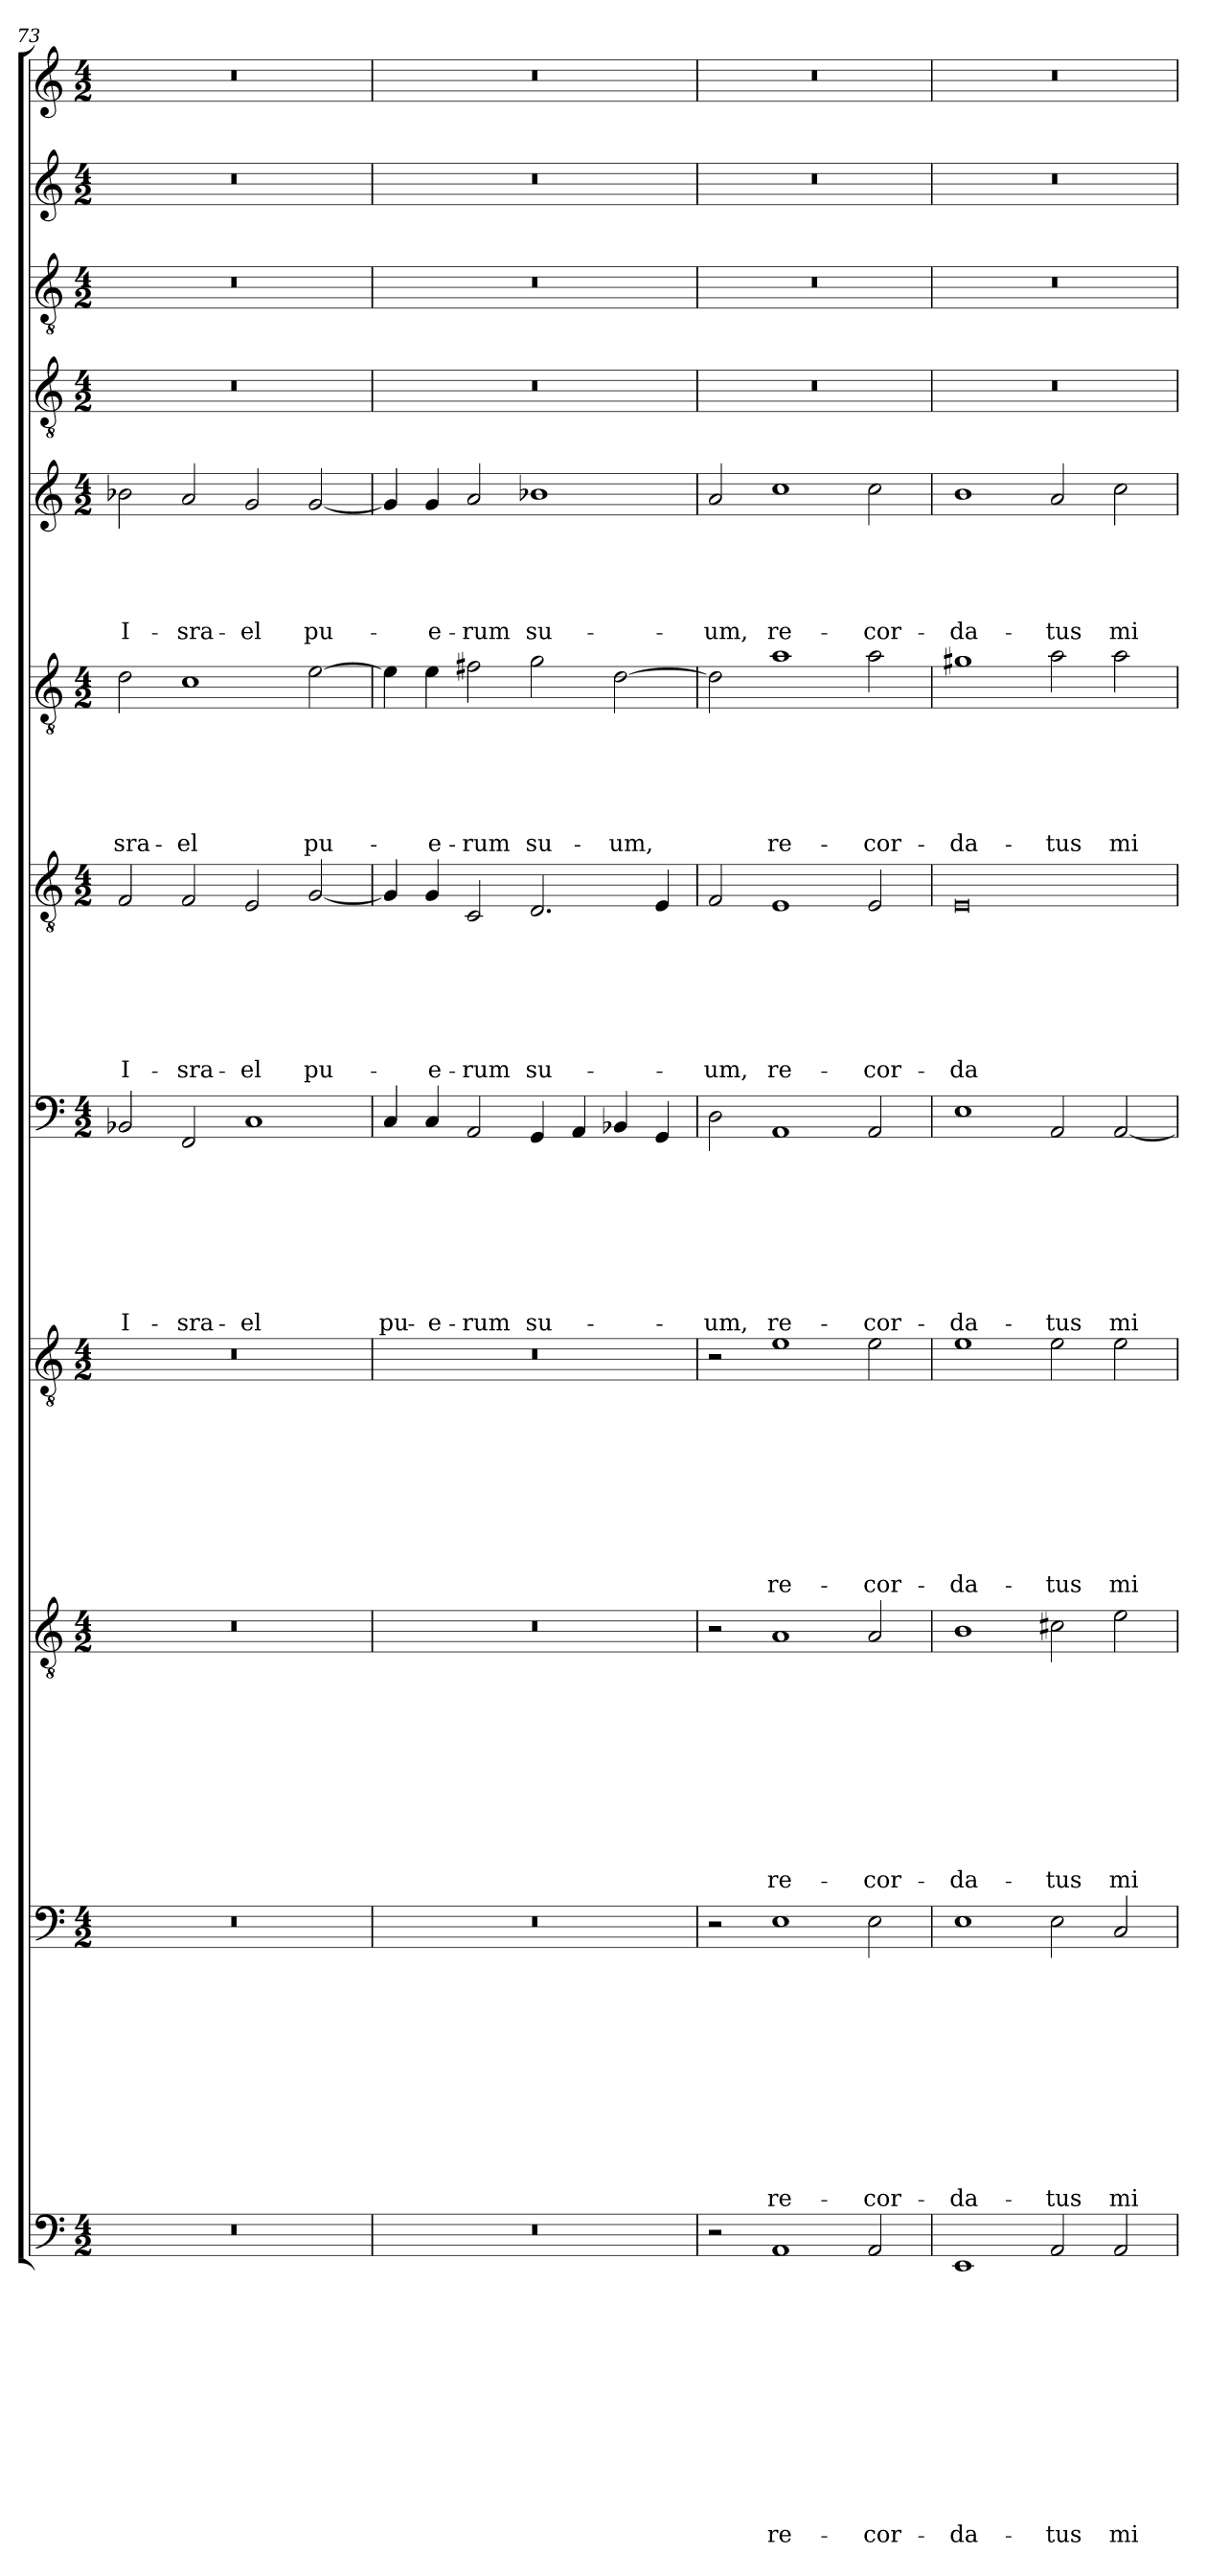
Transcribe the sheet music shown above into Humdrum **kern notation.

**kern	**text	**text	**text	**text	**text	**text	**text	**text	**text	**text	**text	**text	**kern	**text	**text	**text	**text	**text	**text	**text	**text	**text	**text	**text	**kern	**text	**text	**text	**text	**text	**text	**text	**text	**text	**text	**kern	**text	**text	**text	**text	**text	**text	**text	**text	**text	**kern	**text	**text	**text	**text	**text	**text	**text	**text	**kern	**text	**text	**text	**text	**text	**text	**text	**kern	**text	**text	**text	**text	**text	**text	**kern	**text	**text	**text	**text	**text	**kern	**kern	**kern	**kern
*part12	*part12	*part12	*part12	*part12	*part12	*part12	*part12	*part12	*part12	*part12	*part12	*part12	*part11	*part11	*part11	*part11	*part11	*part11	*part11	*part11	*part11	*part11	*part11	*part11	*part10	*part10	*part10	*part10	*part10	*part10	*part10	*part10	*part10	*part10	*part10	*part9	*part9	*part9	*part9	*part9	*part9	*part9	*part9	*part9	*part9	*part8	*part8	*part8	*part8	*part8	*part8	*part8	*part8	*part8	*part7	*part7	*part7	*part7	*part7	*part7	*part7	*part7	*part6	*part6	*part6	*part6	*part6	*part6	*part6	*part5	*part5	*part5	*part5	*part5	*part5	*part4	*part3	*part2	*part1
*staff12	*staff12	*staff12	*staff12	*staff12	*staff12	*staff12	*staff12	*staff12	*staff12	*staff12	*staff12	*staff12	*staff11	*staff11	*staff11	*staff11	*staff11	*staff11	*staff11	*staff11	*staff11	*staff11	*staff11	*staff11	*staff10	*staff10	*staff10	*staff10	*staff10	*staff10	*staff10	*staff10	*staff10	*staff10	*staff10	*staff9	*staff9	*staff9	*staff9	*staff9	*staff9	*staff9	*staff9	*staff9	*staff9	*staff8	*staff8	*staff8	*staff8	*staff8	*staff8	*staff8	*staff8	*staff8	*staff7	*staff7	*staff7	*staff7	*staff7	*staff7	*staff7	*staff7	*staff6	*staff6	*staff6	*staff6	*staff6	*staff6	*staff6	*staff5	*staff5	*staff5	*staff5	*staff5	*staff5	*staff4	*staff3	*staff2	*staff1
!!LO:PB:g=z
*clefF4	*	*	*	*	*	*	*	*	*	*	*	*	*clefF4	*	*	*	*	*	*	*	*	*	*	*	*clefGv2	*	*	*	*	*	*	*	*	*	*	*clefGv2	*	*	*	*	*	*	*	*	*	*clefF4	*	*	*	*	*	*	*	*	*clefGv2	*	*	*	*	*	*	*	*clefGv2	*	*	*	*	*	*	*clefG2	*	*	*	*	*	*clefGv2	*clefGv2	*clefG2	*clefG2
*k[]	*	*	*	*	*	*	*	*	*	*	*	*	*k[]	*	*	*	*	*	*	*	*	*	*	*	*k[]	*	*	*	*	*	*	*	*	*	*	*k[]	*	*	*	*	*	*	*	*	*	*k[]	*	*	*	*	*	*	*	*	*k[]	*	*	*	*	*	*	*	*k[]	*	*	*	*	*	*	*k[]	*	*	*	*	*	*k[]	*k[]	*k[]	*k[]
*C:	*	*	*	*	*	*	*	*	*	*	*	*	*C:	*	*	*	*	*	*	*	*	*	*	*	*C:	*	*	*	*	*	*	*	*	*	*	*C:	*	*	*	*	*	*	*	*	*	*C:	*	*	*	*	*	*	*	*	*C:	*	*	*	*	*	*	*	*C:	*	*	*	*	*	*	*C:	*	*	*	*	*	*C:	*C:	*C:	*C:
*M4/2	*	*	*	*	*	*	*	*	*	*	*	*	*M4/2	*	*	*	*	*	*	*	*	*	*	*	*M4/2	*	*	*	*	*	*	*	*	*	*	*M4/2	*	*	*	*	*	*	*	*	*	*M4/2	*	*	*	*	*	*	*	*	*M4/2	*	*	*	*	*	*	*	*M4/2	*	*	*	*	*	*	*M4/2	*	*	*	*	*	*M4/2	*M4/2	*M4/2	*M4/2
=73	=73	=73	=73	=73	=73	=73	=73	=73	=73	=73	=73	=73	=73	=73	=73	=73	=73	=73	=73	=73	=73	=73	=73	=73	=73	=73	=73	=73	=73	=73	=73	=73	=73	=73	=73	=73	=73	=73	=73	=73	=73	=73	=73	=73	=73	=73	=73	=73	=73	=73	=73	=73	=73	=73	=73	=73	=73	=73	=73	=73	=73	=73	=73	=73	=73	=73	=73	=73	=73	=73	=73	=73	=73	=73	=73	=73	=73	=73	=73
!	!	!	!	!	!	!	!	!	!	!	!	!	!	!	!	!	!	!	!	!	!	!	!	!	!	!	!	!	!	!	!	!	!	!	!	!	!	!	!	!	!	!	!	!	!	!	!	!	!	!	!	!	!	!LO:LY:b	!	!	!	!	!	!	!	!LO:LY:b	!	!	!	!	!	!	!LO:LY:b	!	!	!	!	!	!LO:LY:b	!	!	!	!
0r	.	.	.	.	.	.	.	.	.	.	.	.	0r	.	.	.	.	.	.	.	.	.	.	.	0r	.	.	.	.	.	.	.	.	.	.	0r	.	.	.	.	.	.	.	.	.	2BB-X/	.	.	.	.	.	.	.	I-	2F/	.	.	.	.	.	.	I-	2d\	.	.	.	.	.	-sra-	2b-X\	.	.	.	.	I-	0r	0r	0r	0r
!	!	!	!	!	!	!	!	!	!	!	!	!	!	!	!	!	!	!	!	!	!	!	!	!	!	!	!	!	!	!	!	!	!	!	!	!	!	!	!	!	!	!	!	!	!	!	!	!	!	!	!	!	!	!LO:LY:b	!	!	!	!	!	!	!	!LO:LY:b	!	!	!	!	!	!	!LO:LY:b	!	!	!	!	!	!LO:LY:b	!	!	!	!
.	.	.	.	.	.	.	.	.	.	.	.	.	.	.	.	.	.	.	.	.	.	.	.	.	.	.	.	.	.	.	.	.	.	.	.	.	.	.	.	.	.	.	.	.	.	2FF/	.	.	.	.	.	.	.	-sra-	2F/	.	.	.	.	.	.	-sra-	1c	.	.	.	.	.	-el	2a/	.	.	.	.	-sra-	.	.	.	.
!	!	!	!	!	!	!	!	!	!	!	!	!	!	!	!	!	!	!	!	!	!	!	!	!	!	!	!	!	!	!	!	!	!	!	!	!	!	!	!	!	!	!	!	!	!	!	!	!	!	!	!	!	!	!LO:LY:b	!	!	!	!	!	!	!	!LO:LY:b	!	!	!	!	!	!	!	!	!	!	!	!	!LO:LY:b	!	!	!	!
.	.	.	.	.	.	.	.	.	.	.	.	.	.	.	.	.	.	.	.	.	.	.	.	.	.	.	.	.	.	.	.	.	.	.	.	.	.	.	.	.	.	.	.	.	.	1C	.	.	.	.	.	.	.	-el	2E/	.	.	.	.	.	.	-el	.	.	.	.	.	.	.	2g/	.	.	.	.	-el	.	.	.	.
!	!	!	!	!	!	!	!	!	!	!	!	!	!	!	!	!	!	!	!	!	!	!	!	!	!	!	!	!	!	!	!	!	!	!	!	!	!	!	!	!	!	!	!	!	!	!	!	!	!	!	!	!	!	!	!	!	!	!	!	!	!	!LO:LY:b	!	!	!	!	!	!	!LO:LY:b	!	!	!	!	!	!LO:LY:b	!	!	!	!
.	.	.	.	.	.	.	.	.	.	.	.	.	.	.	.	.	.	.	.	.	.	.	.	.	.	.	.	.	.	.	.	.	.	.	.	.	.	.	.	.	.	.	.	.	.	.	.	.	.	.	.	.	.	.	[2G/	.	.	.	.	.	.	pu-	[2e\	.	.	.	.	.	pu-	[2g/	.	.	.	.	pu-	.	.	.	.
=74	=74	=74	=74	=74	=74	=74	=74	=74	=74	=74	=74	=74	=74	=74	=74	=74	=74	=74	=74	=74	=74	=74	=74	=74	=74	=74	=74	=74	=74	=74	=74	=74	=74	=74	=74	=74	=74	=74	=74	=74	=74	=74	=74	=74	=74	=74	=74	=74	=74	=74	=74	=74	=74	=74	=74	=74	=74	=74	=74	=74	=74	=74	=74	=74	=74	=74	=74	=74	=74	=74	=74	=74	=74	=74	=74	=74	=74	=74	=74
!	!	!	!	!	!	!	!	!	!	!	!	!	!	!	!	!	!	!	!	!	!	!	!	!	!	!	!	!	!	!	!	!	!	!	!	!	!	!	!	!	!	!	!	!	!	!	!	!	!	!	!	!	!	!LO:LY:b	!	!	!	!	!	!	!	!	!	!	!	!	!	!	!	!	!	!	!	!	!	!	!	!	!
0r	.	.	.	.	.	.	.	.	.	.	.	.	0r	.	.	.	.	.	.	.	.	.	.	.	0r	.	.	.	.	.	.	.	.	.	.	0r	.	.	.	.	.	.	.	.	.	4C/	.	.	.	.	.	.	.	pu-	4G/]	.	.	.	.	.	.	.	4e\]	.	.	.	.	.	.	4g/]	.	.	.	.	.	0r	0r	0r	0r
!	!	!	!	!	!	!	!	!	!	!	!	!	!	!	!	!	!	!	!	!	!	!	!	!	!	!	!	!	!	!	!	!	!	!	!	!	!	!	!	!	!	!	!	!	!	!	!	!	!	!	!	!	!	!LO:LY:b	!	!	!	!	!	!	!	!LO:LY:b	!	!	!	!	!	!	!LO:LY:b	!	!	!	!	!	!LO:LY:b	!	!	!	!
.	.	.	.	.	.	.	.	.	.	.	.	.	.	.	.	.	.	.	.	.	.	.	.	.	.	.	.	.	.	.	.	.	.	.	.	.	.	.	.	.	.	.	.	.	.	4C/	.	.	.	.	.	.	.	-e-	4G/	.	.	.	.	.	.	-e-	4e\	.	.	.	.	.	-e-	4g/	.	.	.	.	-e-	.	.	.	.
!	!	!	!	!	!	!	!	!	!	!	!	!	!	!	!	!	!	!	!	!	!	!	!	!	!	!	!	!	!	!	!	!	!	!	!	!	!	!	!	!	!	!	!	!	!	!	!	!	!	!	!	!	!	!LO:LY:b	!	!	!	!	!	!	!	!LO:LY:b	!	!	!	!	!	!	!LO:LY:b	!	!	!	!	!	!LO:LY:b	!	!	!	!
.	.	.	.	.	.	.	.	.	.	.	.	.	.	.	.	.	.	.	.	.	.	.	.	.	.	.	.	.	.	.	.	.	.	.	.	.	.	.	.	.	.	.	.	.	.	2AA/	.	.	.	.	.	.	.	-rum	2C/	.	.	.	.	.	.	-rum	2f#X\	.	.	.	.	.	-rum	2a/	.	.	.	.	-rum	.	.	.	.
!	!	!	!	!	!	!	!	!	!	!	!	!	!	!	!	!	!	!	!	!	!	!	!	!	!	!	!	!	!	!	!	!	!	!	!	!	!	!	!	!	!	!	!	!	!	!	!	!	!	!	!	!	!	!LO:LY:b	!	!	!	!	!	!	!	!LO:LY:b	!	!	!	!	!	!	!LO:LY:b	!	!	!	!	!	!LO:LY:b	!	!	!	!
.	.	.	.	.	.	.	.	.	.	.	.	.	.	.	.	.	.	.	.	.	.	.	.	.	.	.	.	.	.	.	.	.	.	.	.	.	.	.	.	.	.	.	.	.	.	4GG/	.	.	.	.	.	.	.	su-	2.D/	.	.	.	.	.	.	su-	2g\	.	.	.	.	.	su-	1b-X	.	.	.	.	su-	.	.	.	.
.	.	.	.	.	.	.	.	.	.	.	.	.	.	.	.	.	.	.	.	.	.	.	.	.	.	.	.	.	.	.	.	.	.	.	.	.	.	.	.	.	.	.	.	.	.	4AA/	.	.	.	.	.	.	.	.	.	.	.	.	.	.	.	.	.	.	.	.	.	.	.	.	.	.	.	.	.	.	.	.	.
!	!	!	!	!	!	!	!	!	!	!	!	!	!	!	!	!	!	!	!	!	!	!	!	!	!	!	!	!	!	!	!	!	!	!	!	!	!	!	!	!	!	!	!	!	!	!	!	!	!	!	!	!	!	!	!	!	!	!	!	!	!	!	!	!	!	!	!	!	!LO:LY:b	!	!	!	!	!	!	!	!	!	!
.	.	.	.	.	.	.	.	.	.	.	.	.	.	.	.	.	.	.	.	.	.	.	.	.	.	.	.	.	.	.	.	.	.	.	.	.	.	.	.	.	.	.	.	.	.	4BB-X/	.	.	.	.	.	.	.	.	.	.	.	.	.	.	.	.	[2d\	.	.	.	.	.	-um,	.	.	.	.	.	.	.	.	.	.
.	.	.	.	.	.	.	.	.	.	.	.	.	.	.	.	.	.	.	.	.	.	.	.	.	.	.	.	.	.	.	.	.	.	.	.	.	.	.	.	.	.	.	.	.	.	4GG/	.	.	.	.	.	.	.	.	4E/	.	.	.	.	.	.	.	.	.	.	.	.	.	.	.	.	.	.	.	.	.	.	.	.
=75	=75	=75	=75	=75	=75	=75	=75	=75	=75	=75	=75	=75	=75	=75	=75	=75	=75	=75	=75	=75	=75	=75	=75	=75	=75	=75	=75	=75	=75	=75	=75	=75	=75	=75	=75	=75	=75	=75	=75	=75	=75	=75	=75	=75	=75	=75	=75	=75	=75	=75	=75	=75	=75	=75	=75	=75	=75	=75	=75	=75	=75	=75	=75	=75	=75	=75	=75	=75	=75	=75	=75	=75	=75	=75	=75	=75	=75	=75	=75
!	!	!	!	!	!	!	!	!	!	!	!	!	!	!	!	!	!	!	!	!	!	!	!	!	!	!	!	!	!	!	!	!	!	!	!	!	!	!	!	!	!	!	!	!	!	!	!	!	!	!	!	!	!	!LO:LY:b	!	!	!	!	!	!	!	!LO:LY:b	!	!	!	!	!	!	!	!	!	!	!	!	!LO:LY:b	!	!	!	!
2r	.	.	.	.	.	.	.	.	.	.	.	.	2r	.	.	.	.	.	.	.	.	.	.	.	2r	.	.	.	.	.	.	.	.	.	.	2r	.	.	.	.	.	.	.	.	.	2D\	.	.	.	.	.	.	.	-um,	2F/	.	.	.	.	.	.	-um,	2d\]	.	.	.	.	.	.	2a/	.	.	.	.	-um,	0r	0r	0r	0r
!	!	!	!	!	!	!	!	!	!	!	!	!LO:LY:b	!	!	!	!	!	!	!	!	!	!	!	!LO:LY:b	!	!	!	!	!	!	!	!	!	!	!LO:LY:b	!	!	!	!	!	!	!	!	!	!LO:LY:b	!	!	!	!	!	!	!	!	!LO:LY:b	!	!	!	!	!	!	!	!LO:LY:b	!	!	!	!	!	!	!LO:LY:b	!	!	!	!	!	!LO:LY:b	!	!	!	!
1AA	.	.	.	.	.	.	.	.	.	.	.	re-	1E	.	.	.	.	.	.	.	.	.	.	re-	1A	.	.	.	.	.	.	.	.	.	re-	1e	.	.	.	.	.	.	.	.	re-	1AA	.	.	.	.	.	.	.	re-	1E	.	.	.	.	.	.	re-	1a	.	.	.	.	.	re-	1cc	.	.	.	.	re-	.	.	.	.
!	!	!	!	!	!	!	!	!	!	!	!	!LO:LY:b	!	!	!	!	!	!	!	!	!	!	!	!LO:LY:b	!	!	!	!	!	!	!	!	!	!	!LO:LY:b	!	!	!	!	!	!	!	!	!	!LO:LY:b	!	!	!	!	!	!	!	!	!LO:LY:b	!	!	!	!	!	!	!	!LO:LY:b	!	!	!	!	!	!	!LO:LY:b	!	!	!	!	!	!LO:LY:b	!	!	!	!
2AA/	.	.	.	.	.	.	.	.	.	.	.	-cor-	2E\	.	.	.	.	.	.	.	.	.	.	-cor-	2A/	.	.	.	.	.	.	.	.	.	-cor-	2e\	.	.	.	.	.	.	.	.	-cor-	2AA/	.	.	.	.	.	.	.	-cor-	2E/	.	.	.	.	.	.	-cor-	2a\	.	.	.	.	.	-cor-	2cc\	.	.	.	.	-cor-	.	.	.	.
=76	=76	=76	=76	=76	=76	=76	=76	=76	=76	=76	=76	=76	=76	=76	=76	=76	=76	=76	=76	=76	=76	=76	=76	=76	=76	=76	=76	=76	=76	=76	=76	=76	=76	=76	=76	=76	=76	=76	=76	=76	=76	=76	=76	=76	=76	=76	=76	=76	=76	=76	=76	=76	=76	=76	=76	=76	=76	=76	=76	=76	=76	=76	=76	=76	=76	=76	=76	=76	=76	=76	=76	=76	=76	=76	=76	=76	=76	=76	=76
!	!	!	!	!	!	!	!	!	!	!	!	!LO:LY:b	!	!	!	!	!	!	!	!	!	!	!	!LO:LY:b	!	!	!	!	!	!	!	!	!	!	!LO:LY:b	!	!	!	!	!	!	!	!	!	!LO:LY:b	!	!	!	!	!	!	!	!	!LO:LY:b	!	!	!	!	!	!	!	!LO:LY:b	!	!	!	!	!	!	!LO:LY:b	!	!	!	!	!	!LO:LY:b	!	!	!	!
1EE	.	.	.	.	.	.	.	.	.	.	.	-da-	1E	.	.	.	.	.	.	.	.	.	.	-da-	1B	.	.	.	.	.	.	.	.	.	-da-	1e	.	.	.	.	.	.	.	.	-da-	1E	.	.	.	.	.	.	.	-da-	0E	.	.	.	.	.	.	-da-	1g#X	.	.	.	.	.	-da-	1b	.	.	.	.	-da-	0r	0r	0r	0r
!	!	!	!	!	!	!	!	!	!	!	!	!LO:LY:b	!	!	!	!	!	!	!	!	!	!	!	!LO:LY:b	!	!	!	!	!	!	!	!	!	!	!LO:LY:b	!	!	!	!	!	!	!	!	!	!LO:LY:b	!	!	!	!	!	!	!	!	!LO:LY:b	!	!	!	!	!	!	!	!	!	!	!	!	!	!	!LO:LY:b	!	!	!	!	!	!LO:LY:b	!	!	!	!
2AA/	.	.	.	.	.	.	.	.	.	.	.	-tus	2E\	.	.	.	.	.	.	.	.	.	.	-tus	2c#X\	.	.	.	.	.	.	.	.	.	-tus	2e\	.	.	.	.	.	.	.	.	-tus	2AA/	.	.	.	.	.	.	.	-tus	.	.	.	.	.	.	.	.	2a\	.	.	.	.	.	-tus	2a/	.	.	.	.	-tus	.	.	.	.
!	!	!	!	!	!	!	!	!	!	!	!	!LO:LY:b	!	!	!	!	!	!	!	!	!	!	!	!LO:LY:b	!	!	!	!	!	!	!	!	!	!	!LO:LY:b	!	!	!	!	!	!	!	!	!	!LO:LY:b	!	!	!	!	!	!	!	!	!LO:LY:b	!	!	!	!	!	!	!	!	!	!	!	!	!	!	!LO:LY:b	!	!	!	!	!	!LO:LY:b	!	!	!	!
2AA/	.	.	.	.	.	.	.	.	.	.	.	mi-	2C/	.	.	.	.	.	.	.	.	.	.	mi-	2e\	.	.	.	.	.	.	.	.	.	mi-	2e\	.	.	.	.	.	.	.	.	mi-	[2AA/	.	.	.	.	.	.	.	mi-	.	.	.	.	.	.	.	.	2a\	.	.	.	.	.	mi-	2cc\	.	.	.	.	mi-	.	.	.	.
=	=	=	=	=	=	=	=	=	=	=	=	=	=	=	=	=	=	=	=	=	=	=	=	=	=	=	=	=	=	=	=	=	=	=	=	=	=	=	=	=	=	=	=	=	=	=	=	=	=	=	=	=	=	=	=	=	=	=	=	=	=	=	=	=	=	=	=	=	=	=	=	=	=	=	=	=	=	=	=
*-	*-	*-	*-	*-	*-	*-	*-	*-	*-	*-	*-	*-	*-	*-	*-	*-	*-	*-	*-	*-	*-	*-	*-	*-	*-	*-	*-	*-	*-	*-	*-	*-	*-	*-	*-	*-	*-	*-	*-	*-	*-	*-	*-	*-	*-	*-	*-	*-	*-	*-	*-	*-	*-	*-	*-	*-	*-	*-	*-	*-	*-	*-	*-	*-	*-	*-	*-	*-	*-	*-	*-	*-	*-	*-	*-	*-	*-	*-	*-
